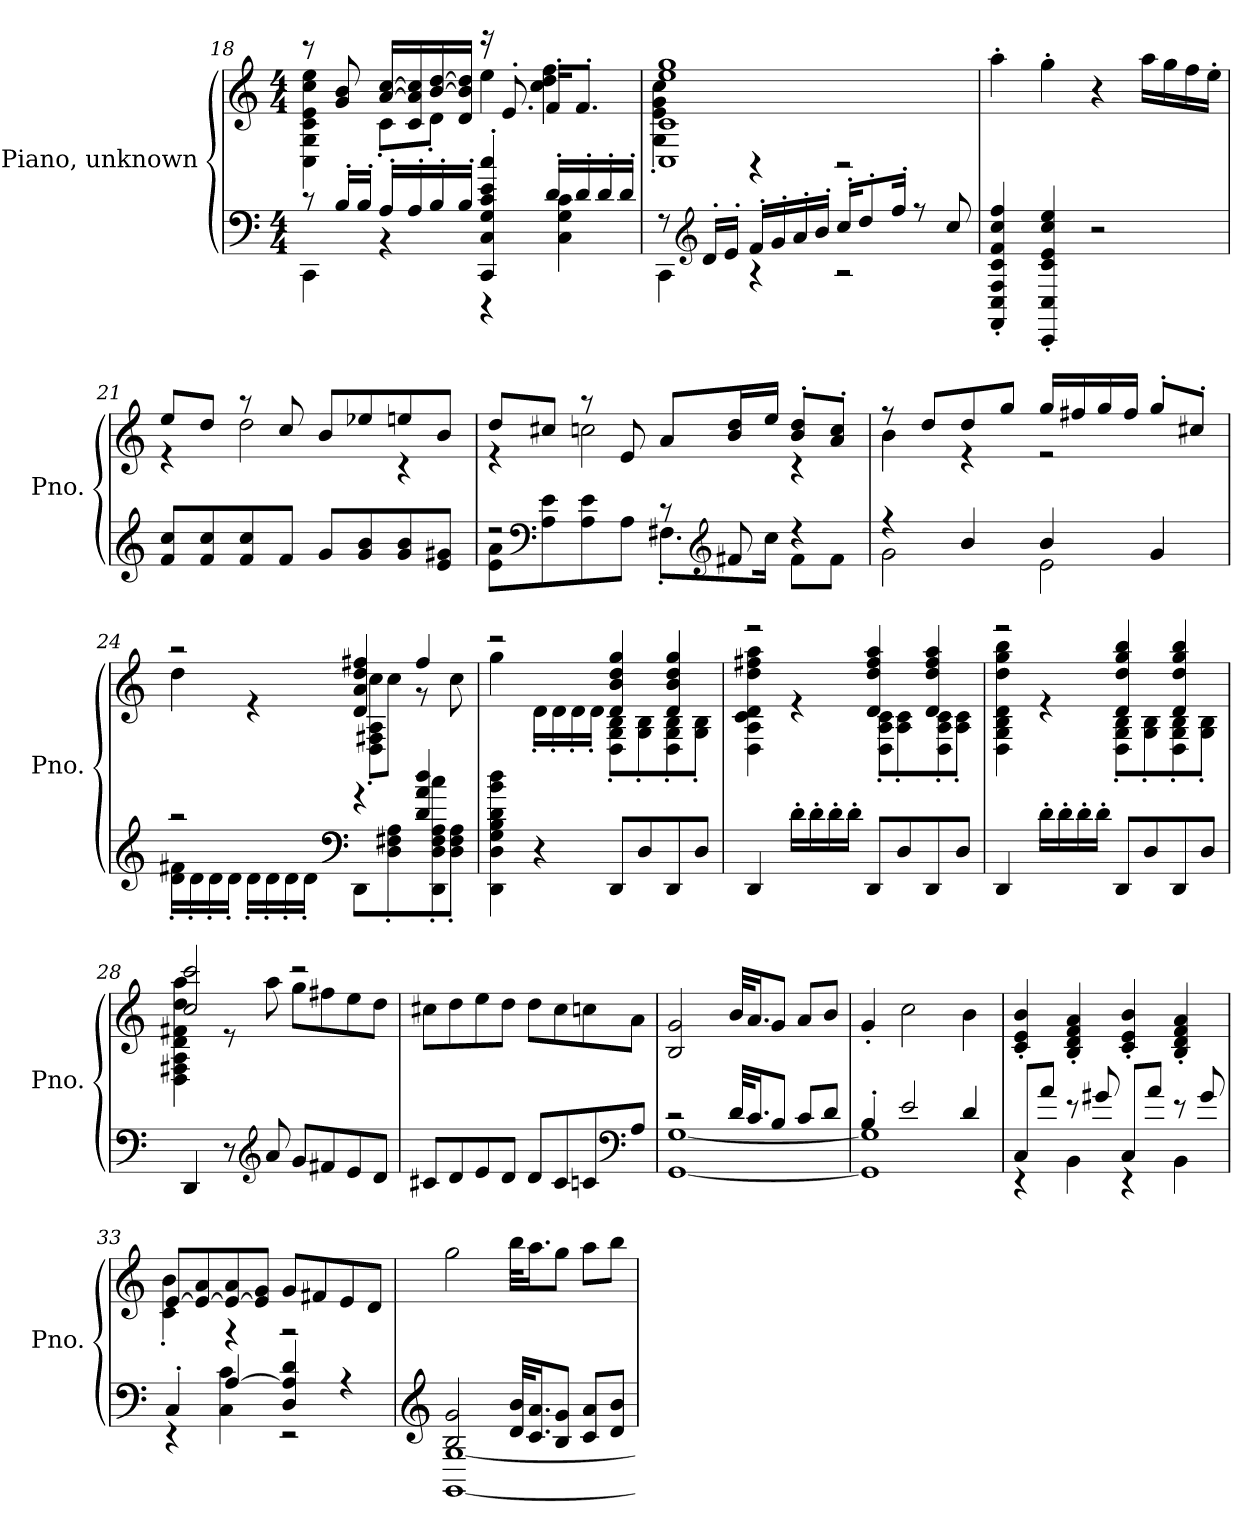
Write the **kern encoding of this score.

**kern	**kern
*part1	*part1
*staff2	*staff1
*I"Piano, unknown	*
*I'Pno.	*
*clefF4	*clefG2
*k[]	*k[]
*M4/4	*M4/4
=18	=18
*^	*^
8r	4CC\	8r	4C\ 4G\ 4c\ 4e\ 4cc\ 4ee\
16B'/LL	.	8g/ 8b/	.
16B'/JJ	.	.	.
16A'/LL	4r	[16a/ [16cc/LL	8c'\L
16A'/	.	16c/ 16a/] 16cc/]	.
16B'/	.	[16b/ [16dd/	8d'\J
16B'/JJ	.	16d/ 16b/] 16dd/]JJ	.
4CC/' 4C/' 4G/' 4c/' 4e/' 4cc/'	4r	16r	4ee\
.	.	8.e'/	.
16d'/LL	4C\ 4G\ 4c\	16f'/KL	4cc\ 4dd\ 4ff\
16d'/	.	8.f'/J	.
16d'/	.	.	.
16d'/JJ	.	.	.
!!LO:LB:g=z	!!
=19	=19	=19	=19
8r	4CC\	1C 1c 1ee 1gg	4G\' 4e\' 4g\' 4cc\'
*clefG2	*	*	*
16d'/LL	.	.	.
16e'/JJ	.	.	.
16f'/LL	4r	.	4r
16g'/	.	.	.
16a'/	.	.	.
16b'/JJ	.	.	.
16cc'/KL	2r	.	2r
8dd'/	.	.	.
16ff'/Jk	.	.	.
8r	.	.	.
8cc/	.	.	.
*v	*v	*	*
*	*v	*v
=20	=20
4FF/' 4C/' 4F/' 4c/' 4f/' 4cc/' 4ff/'	4aa'\
4CC/' 4C/' 4c/' 4e/' 4cc/' 4ee/'	4gg'\
2r	4r
.	16aa\LL
.	16gg\
.	16ff\
.	16ee'\JJ
=21	=21
*	*^
8f/ 8cc/L	8ee/L	4r
8f/ 8cc/	8dd/J	.
8f/ 8cc/	8r	2dd\
8f/J	8cc/	.
8g/L	8b/L	.
8g/ 8b/	8ee-X/	.
8g/ 8b/	8een/	4r
8e/ 8g#X/J	8b/J	.
!!LO:PB:g=z	!!
=22	=22	=22
*^	*	*
2r	8e\ 8a\L	8dd/L	4r
*clefF4	*	*	*
.	8A\ 8e\	8cc#X/J	.
.	8A\ 8e\	8r	2ccn\
.	8A\J	8e/	.
8r	8.F#X'\L	8a/L	.
*clefG2	*	*	*
8f#X/	.	16b/ 16dd/L	.
.	16cc\Jk	16ee/JJ	.
4r	8f#\L	8b/' 8dd/'L	4r
.	8f#\J	8a/' 8cc/'J	.
=23	=23	=23	=23
4r	2g\	8r	4b\
.	.	8dd/L	.
4b/	.	8dd/	4r
.	.	8gg/J	.
4b/	2e\	16gg/LL	2r
.	.	16ff#X/	.
.	.	16gg/	.
.	.	16ff#/JJ	.
4g/	.	8gg'/L	.
.	.	8cc#X'/J	.
=24	=24	=24	=24
2r	16d\' 16f#X\'LL	2r	4dd\
.	16d'\	.	.
.	16d'\	.	.
.	16d'\JJ	.	.
.	16d'\LL	.	4r
.	16d'\	.	.
.	16d'\	.	.
.	16d'\JJ	.	.
*clefF4	*	*	*
4r	8DD\L	4d/ 4a/ 4dd/ 4ff#X/	8D\' 8F#X\' 8A\' 8cc\'L
.	8D\' 8F#X\' 8A\'	.	8cc\J
4d/ 4a/ 4dd/	8DD\' 8D\' 8F#\' 8A\' 8cc\'	4ff#/	8r
.	8D\' 8F#\' 8A\'J	.	8cc\
*v	*v	*	*
!!LO:LB:g=z	!!
=25	=25	=25
4DD\ 4D\ 4G\ 4B\ 4d\ 4b\ 4dd\	2r	4gg\
4r	.	16d'\LL
.	.	16d'\
.	.	16d'\
.	.	16d'\JJ
8DD/L	4d/ 4b/ 4dd/ 4gg/	8D\' 8G\' 8B\'L
8D/	.	8G\' 8B\'
8DD/	4d/ 4b/ 4dd/ 4gg/	8D\' 8G\' 8B\'
8D/J	.	8G\' 8B\'J
=26	=26	=26
4DD/	2r	4D\ 4A\ 4c\ 4d\ 4dd\ 4ff#X\ 4aa\
16d'\LL	.	4r
16d'\	.	.
16d'\	.	.
16d'\JJ	.	.
8DD/L	4d/ 4dd/ 4ff#/ 4aa/	8D\' 8A\' 8c\'L
8D/	.	8A\' 8c\'
8DD/	4d/ 4dd/ 4ff#/ 4aa/	8D\' 8A\' 8c\'
8D/J	.	8A\' 8c\'J
=27	=27	=27
4DD/	2r	4D\ 4G\ 4B\ 4d\ 4dd\ 4gg\ 4bb\
16d'\LL	.	4r
16d'\	.	.
16d'\	.	.
16d'\JJ	.	.
8DD/L	4d/ 4dd/ 4gg/ 4bb/	8D\' 8G\' 8B\'L
8D/	.	8G\' 8B\'
8DD/	4d/ 4dd/ 4gg/ 4bb/	8D\' 8G\' 8B\'
8D/J	.	8G\' 8B\'J
!!LO:LB:g=z	!!
=28	=28	=28
4DD/	2cc/ 2ccc/	4D\ 4F#X\ 4A\ 4d\ 4f#X\ 4dd\ 4aa\
8r	.	8r
*clefG2	*	*
8a/	.	8aa\
8g/L	2r	8gg\L
8f#X/	.	8ff#X\
8e/	.	8ee\
8d/J	.	8dd\J
*	*v	*v
=29	=29
8c#X/L	8cc#X\L
8d/	8dd\
8e/	8ee\
8d/J	8dd\J
8d/L	8dd\L
8c#/	8cc#\
8cn/	8ccn\
*clefF4	*
8A/J	8a\J
=30	=30
*^	*
2r	[1GG [1G	2B/ 2g/
32d/KLL	.	32b/KLL
16.c/J	.	16.a/J
8B/J	.	8g/J
8c/L	.	8a/L
8d/J	.	8b/J
=31	=31	=31
4B'/	1GG] 1G]	4g'/
2e/	.	2cc\
4d/	.	4b\
!!LO:LB:g=z
=32	=32	=32
8C/L	4r	4c/' 4e/' 4b/'
8a/J	.	.
8r	4BB\	4B/' 4d/' 4f/' 4a/'
8g#X/	.	.
8C/L	4r	4c/' 4e/' 4b/'
8a/J	.	.
8r	4BB\	4B/' 4d/' 4f/' 4a/'
8g#/	.	.
=33	=33	=33
*	*	*^
4C'/	4r	[8e/L	4c\' 4b\'
.	.	8e/_ 8a/	.
[4A/	4C\ 4c\	8e/_ 8a/	4r
.	.	8e/] 8g/J	.
4D/ 4A/] 4d/	2r	8g/L	2r
.	.	8f#X/	.
4r	.	8e/	.
.	.	8d/J	.
*	*	*v	*v
=34	=34	=34
*clefG2	*	*
2B/ 2g/	[1GG [1G	2gg\
32d/ 32b/KLL	.	32bb\KLL
16.c/ 16.a/J	.	16.aa\J
8B/ 8g/J	.	8gg\J
8c/ 8a/L	.	8aa\L
8d/ 8b/J	.	8bb\J
*v	*v	*
=	=
*-	*-
